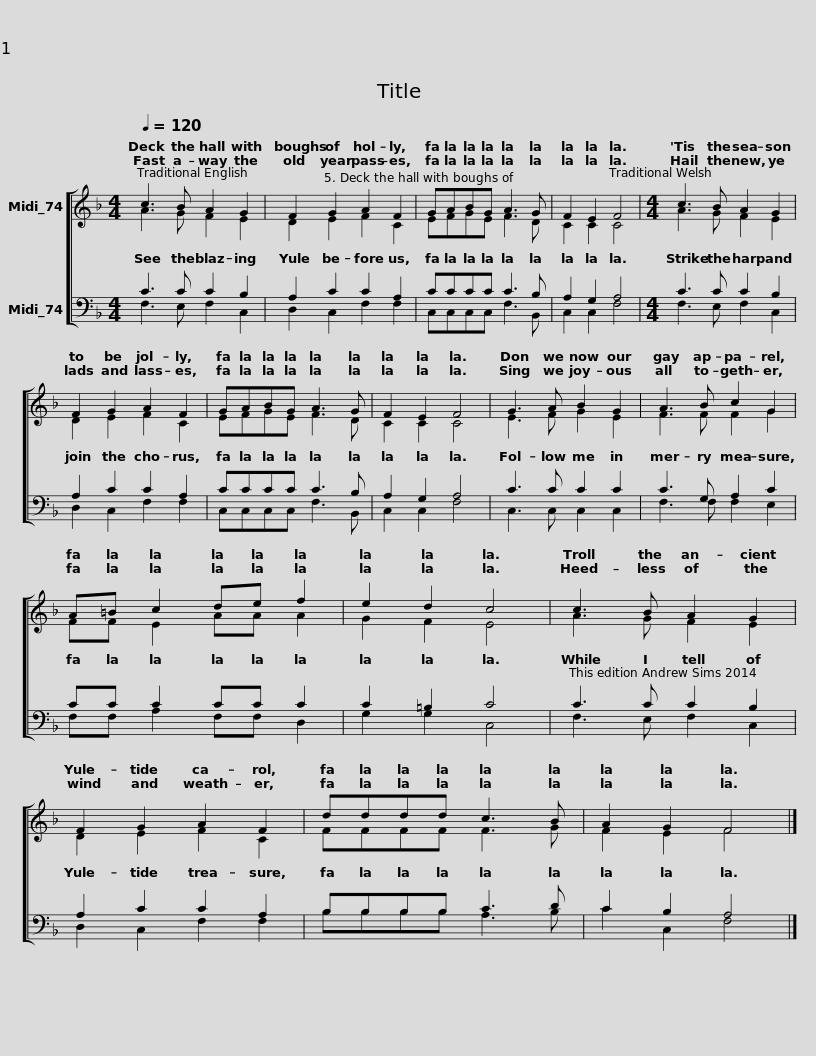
X:1
%%score [ ( 1 2 ) ( 3 4 ) ]
L:1/8
Q:1/4=120
M:4/4
I:linebreak $
K:F
V:1 treble
V:2 treble
V:3 bass
V:4 bass
V:1
 c3 B A2 G2 | F2 G2 A2 F2 | GABG A3 G | F2 E2 F4 |$[M:4/4] c3 B A2 G2 | %5
 F2 G2 A2 F2 | GABG A3 G | F2 E2 F4 |$ G3 A B2 G2 | A3 B c2 G2 | %10
 A=B c2 de f2 | e2 d2 c4 |$ c3 B A2 G2 | F2 G2 A2 F2 | dddd c3 B | %15
 A2 G2 F4 |] %16
V:2
 A3 G F2 E2 | D2 E2 F2 C2 | EFGE F3 D | C2 C2 C4 |$[M:4/4] A3 G F2 E2 | %5
 D2 E2 F2 C2 | EFGE F3 D | C2 C2 C4 |$ E3 F G2 E2 | F3 F F2 G2 | %10
 FF E2 AA A2 | G2 F2 E4 |$ A3 G F2 E2 | D2 E2 F2 C2 | FFFF F3 G | %15
 F2 E2 F4 |] %16
V:3
 C3 C C2 B,2 | A,2 C2 C2 A,2 | CCCC C3 B, | A,2 G,2 A,4 |$[M:4/4] C3 C C2 B,2 | %5
 A,2 C2 C2 A,2 | CCCC C3 B, | A,2 G,2 A,4 |$ C3 C C2 C2 | C3 G, A,2 C2 | %10
 CC C2 CC C2 | C2 =B,2 C4 |$ C3 C C2 B,2 | A,2 C2 C2 A,2 | B,B,B,B, C3 D | %15
 C2 B,2 A,4 |] %16
V:4
 F,3 E, F,2 C,2 | D,2 C,2 F,2 F,2 | C,C,C,C, F,3 B,, | C,2 C,2 F,4 |$[M:4/4] F,3 E, F,2 C,2 | %5
 D,2 C,2 F,2 F,2 | C,C,C,C, F,3 B,, | C,2 C,2 F,4 |$ C,3 C, C,2 C,2 | F,3 F, F,2 E,2 | %10
 F,F, A,2 F,F, D,2 | G,2 G,2 C,4 |$ F,3 E, F,2 C,2 | D,2 C,2 F,2 F,2 | B,B,B,B, A,3 B, | %15
 C2 C,2 F,4 |] %16
